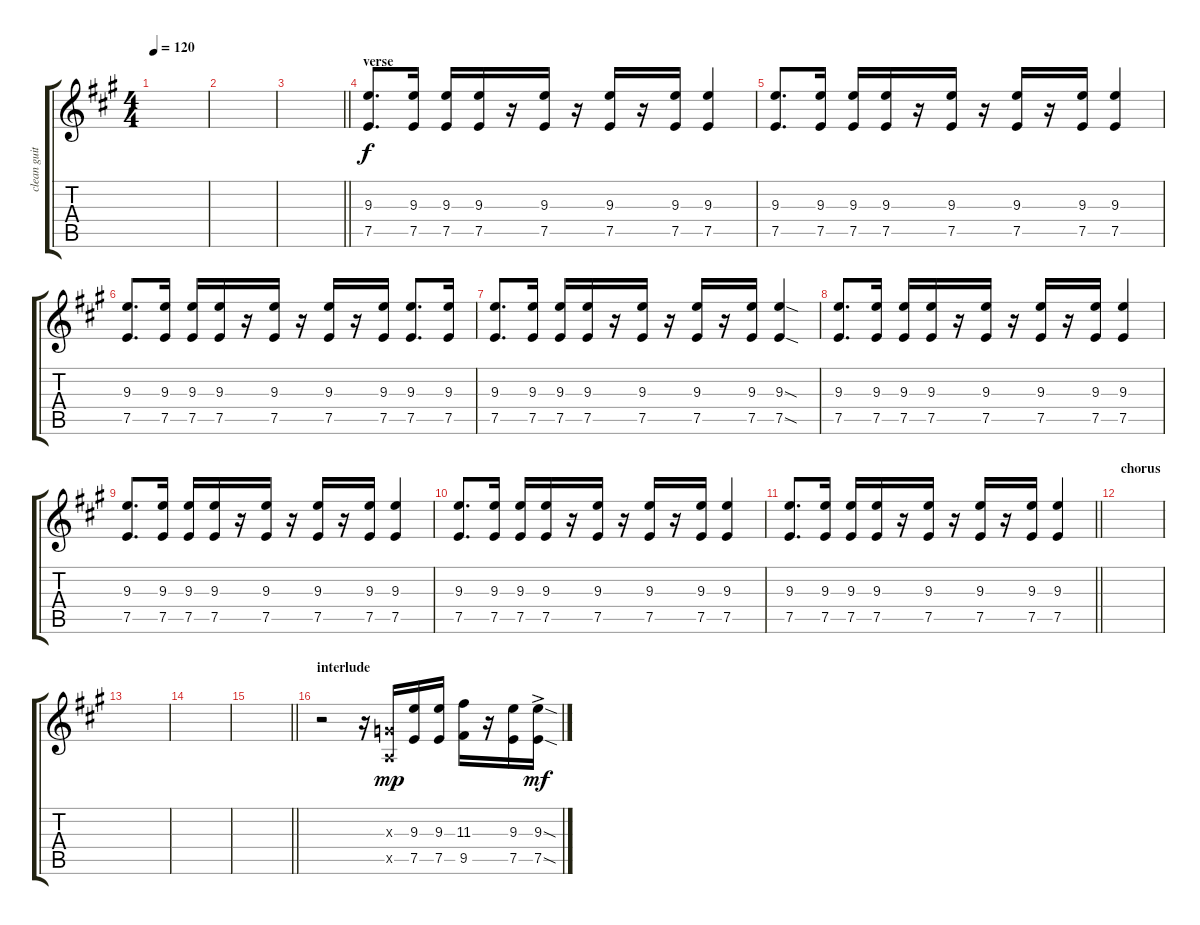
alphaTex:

\track ("clean guitar" "clean guit") {instrument electricguitarclean}
\staff {score tabs}
\tuning (E4 B3 G3 D3 A2 E2) {hide}
\ts (4 4)
\tempo 120
\clef g2
\ks a
|
|
\barLineRight lightlight
|
\section ("" "verse")
(9.3 7.5).8{d} (9.3 7.5).16 (9.3 7.5).16 (9.3 7.5).16 r.16 (9.3 7.5).16 r.16 (9.3 7.5).16 r.16 (9.3 7.5).16 (9.3 7.5).4 |
(9.3 7.5).8{d} (9.3 7.5).16 (9.3 7.5).16 (9.3 7.5).16 r.16 (9.3 7.5).16 r.16 (9.3 7.5).16 r.16 (9.3 7.5).16 (9.3 7.5).4 |
(9.3 7.5).8{d} (9.3 7.5).16 (9.3 7.5).16 (9.3 7.5).16 r.16 (9.3 7.5).16 r.16 (9.3 7.5).16 r.16 (9.3 7.5).16 (9.3 7.5).8{d} (9.3 7.5).16 |
(9.3 7.5).8{d} (9.3 7.5).16 (9.3 7.5).16 (9.3 7.5).16 r.16 (9.3 7.5).16 r.16 (9.3 7.5).16 r.16 (9.3 7.5).16 (9.3{sod} 7.5{sod}).4 |
(9.3 7.5).8{d} (9.3 7.5).16 (9.3 7.5).16 (9.3 7.5).16 r.16 (9.3 7.5).16 r.16 (9.3 7.5).16 r.16 (9.3 7.5).16 (9.3 7.5).4 |
(9.3 7.5).8{d} (9.3 7.5).16 (9.3 7.5).16 (9.3 7.5).16 r.16 (9.3 7.5).16 r.16 (9.3 7.5).16 r.16 (9.3 7.5).16 (9.3 7.5).4 |
(9.3 7.5).8{d} (9.3 7.5).16 (9.3 7.5).16 (9.3 7.5).16 r.16 (9.3 7.5).16 r.16 (9.3 7.5).16 r.16 (9.3 7.5).16 (9.3 7.5).4 |
\barLineRight lightlight
(9.3 7.5).8{d} (9.3 7.5).16 (9.3 7.5).16 (9.3 7.5).16 r.16 (9.3 7.5).16 r.16 (9.3 7.5).16 r.16 (9.3 7.5).16 (9.3 7.5).4 |
\section ("" "chorus")
|
|
|
\barLineRight lightlight
|
\section ("" "interlude")
r.2 r.16 (0.3{x} 0.5{x}).16{dy mp} (9.3 7.5).16 (9.3 7.5).16 (11.3 9.5).16 r.16 (9.3 7.5).16 (9.3{sod ac} 7.5{sod ac}).16{dy mf}
